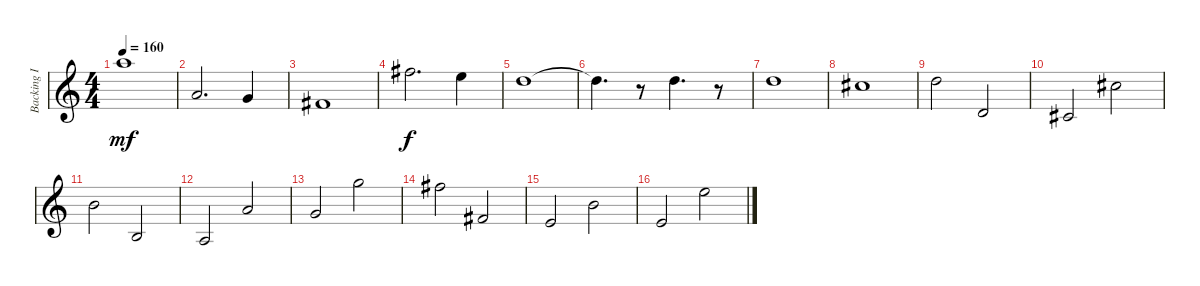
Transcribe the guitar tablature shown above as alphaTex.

\track ("Backing I" "Backing I") {instrument stringensemble2}
\staff {score}
\tuning (E4 B3 G3 D3 A2 E2) {hide}
\ts (4 4)
\tempo 160
\clef g2
\ks c
17.1.1{dy mf} |
14.3.2{d} 12.3.4 |
11.3.1 |
14.1.2{d dy f} 12.1.4 |
10.1.1 |
10.1{t}.4{d} r.8 10.1.4{d} r.8 |
10.1.1 |
9.1.1 |
10.1.2 7.3.2 |
6.3.2 9.1.2 |
7.1.2 0.2.2 |
7.4.2 5.1.2 |
3.1.2 15.1.2 |
14.1.2 16.4.2 |
14.4.2 16.3.2 |
14.4.2 12.1.2
